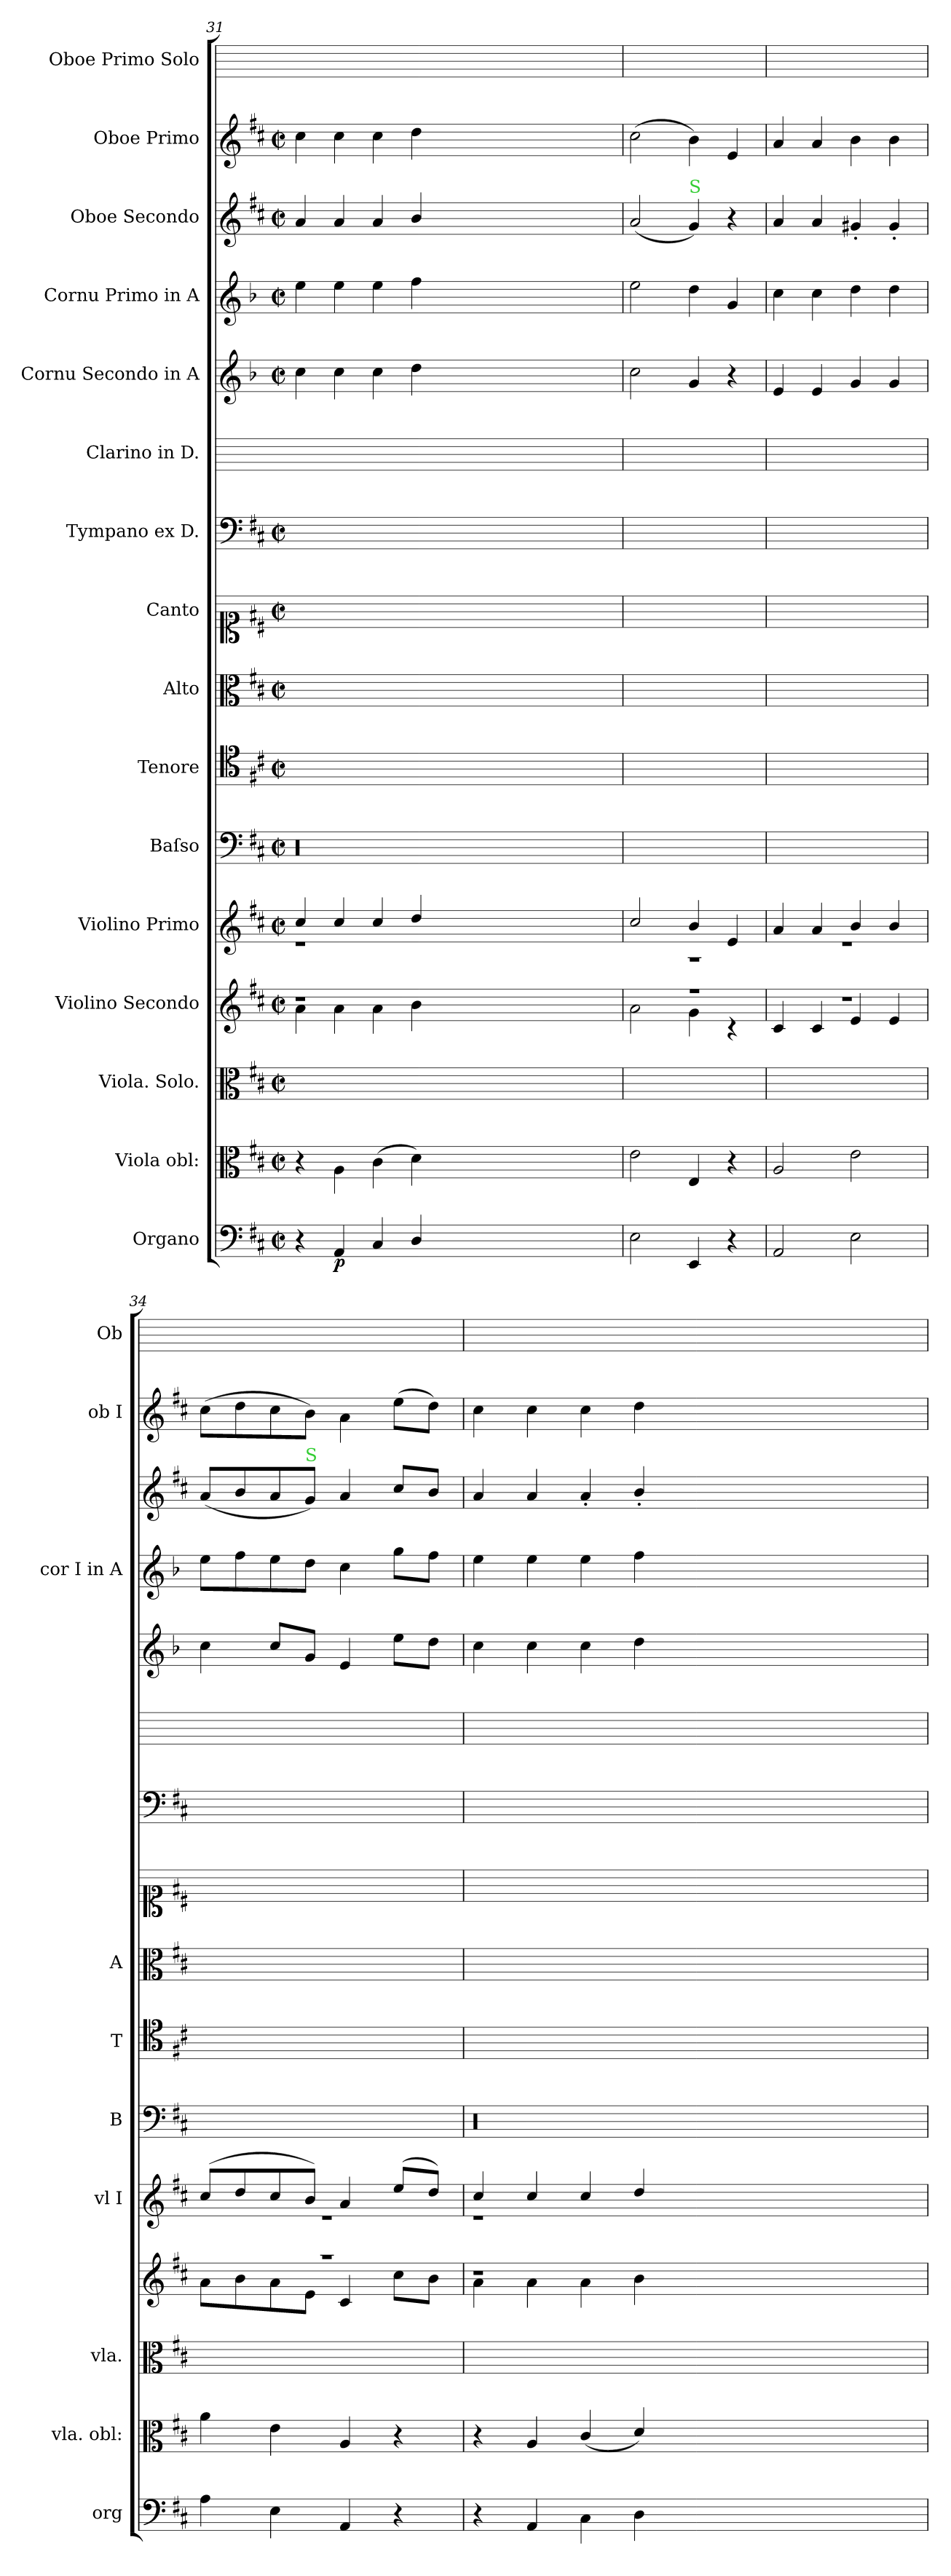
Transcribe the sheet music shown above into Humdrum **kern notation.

**kern	**dynam	**kern	**kern	**kern	**kern	**kern	**kern	**kern	**kern	**kern	**kern	**kern	**kern	**kern	**kern	**kern
*part16	*part16	*part15	*part14	*part13	*part12	*part11	*part10	*part9	*part8	*part7	*part6	*part5	*part4	*part3	*part2	*part1
*staff16	*staff16	*staff15	*staff14	*staff13	*staff12	*staff11	*staff10	*staff9	*staff8	*staff7	*staff6	*staff5	*staff4	*staff3	*staff2	*staff1
*I"Organo	*	*I"Viola obl:	*I"Viola. Solo.	*I"Violino Secondo	*I"Violino Primo	*I"Baſso	*I"Tenore	*I"Alto	*I"Canto	*I"Tympano ex D.	*I"Clarino in D.	*I"Cornu Secondo in A	*I"Cornu Primo in A	*I"Oboe Secondo	*I"Oboe Primo	*I"Oboe Primo Solo
*I'org	*	*I'vla. obl:	*I'vla.	*	*I'vl I	*I'B	*I'T	*I'A	*	*	*	*	*I'cor I in A	*	*I'ob I	*I'Ob
*clefF4	*	*clefC3	*clefC3	*clefG2	*clefG2	*clefF4	*clefC4	*clefC3	*clefC1	*clefF4	*	*clefG2	*clefG2	*clefG2	*clefG2	*
*	*	*	*	*	*	*	*	*	*	*	*	*ITrd2c3	*ITrd2c3	*	*	*
*k[f#c#]	*	*k[f#c#]	*k[f#c#]	*k[f#c#]	*k[f#c#]	*k[f#c#]	*k[f#c#]	*k[f#c#]	*k[f#c#]	*k[f#c#]	*	*k[f#c#]	*k[f#c#]	*k[f#c#]	*k[f#c#]	*
*D:	*	*D:	*D:	*D:	*D:	*D:	*D:	*D:	*D:	*D:	*	*D:	*D:	*D:	*D:	*
*M2/2	*	*M2/2	*M2/2	*M2/2	*M2/2	*M2/2	*M2/2	*M2/2	*M2/2	*M2/2	*	*M2/2	*M2/2	*M2/2	*M2/2	*
*met(c|)	*	*met(c|)	*met(c|)	*met(c|)	*met(c|)	*met(c|)	*met(c|)	*met(c|)	*met(c|)	*met(c|)	*	*met(c|)	*met(c|)	*met(c|)	*met(c|)	*
=31	=31	=31	=31	=31	=31	=31	=31	=31	=31	=31	=31	=31	=31	=31	=31	=31
*	*	*	*	*^	*^	*	*	*	*	*	*	*	*	*	*	*
4r	.	4r	1ryy	1r	4a!\	4cc#!/	1r	00r	1ryy	1ryy	1ryy	1ryy	1ryy	4a\	4cc#\	4a/	4cc#\	1ryy
!	!LO:DY:b	!	!	!	!	!	!	!	!	!	!	!	!	!	!	!	!	!
4AA/	p	4A\	.	.	4a!\	4cc#!/	.	.	.	.	.	.	.	4a\	4cc#\	4a/	4cc#\	.
4C#/	.	(4c#\	.	.	4a!\	4cc#!/	.	.	.	.	.	.	.	4a\	4cc#\	4a/	4cc#\	.
4D/	.	4d\)	.	.	4b!\	4dd!/	.	.	.	.	.	.	.	4b\	4dd\	4b/	4dd\	.
0.ryy	.	0.ryy	0.ryy	0.ryy	0.ryy	0.ryy	0.ryy	.	0.ryy	0.ryy	0.ryy	0.ryy	0.ryy	0.ryy	0.ryy	0.ryy	0.ryy	0.ryy
=32	=32	=32	=32	=32	=32	=32	=32	=32	=32	=32	=32	=32	=32	=32	=32	=32	=32	=32
2E\	.	2e\	1ryy	1r	2a!\	2cc#!/	1r	1ryy	1ryy	1ryy	1ryy	1ryy	1ryy	2a\	2cc#\	(2a/	(2cc#\	1ryy
!	!	!	!	!	!	!	!	!	!	!	!	!	!	!	!	!LO:TX:a:color=limegreen:t=S	!	!
4EE/	.	4E/	.	.	4g!\	4b!/	.	.	.	.	.	.	.	4e/	4b\	4g/)	4b\)	.
4r	.	4r	.	.	4r	4e!/	.	.	.	.	.	.	.	4r	4e/	4r	4e/	.
=33	=33	=33	=33	=33	=33	=33	=33	=33	=33	=33	=33	=33	=33	=33	=33	=33	=33	=33
2AA/	.	2A/	1ryy	1r	4c#!/	4a!/	1r	1ryy	1ryy	1ryy	1ryy	1ryy	1ryy	4c#/	4a\	4a/	4a/	1ryy
.	.	.	.	.	4c#!/	4a!/	.	.	.	.	.	.	.	4c#/	4a\	4a/	4a/	.
2E\	.	2e\	.	.	4e!/	4b!/	.	.	.	.	.	.	.	4e/	4b\	4g#X'/	4b\	.
.	.	.	.	.	4e!/	4b!/	.	.	.	.	.	.	.	4e/	4b\	4g#'/	4b\	.
=34	=34	=34	=34	=34	=34	=34	=34	=34	=34	=34	=34	=34	=34	=34	=34	=34	=34	=34
4A\	.	4a\	1ryy	1r	8a!\L	(<8cc#!/L	1r	1ryy	1ryy	1ryy	1ryy	1ryy	1ryy	4a\	8cc#\L	(8a/L	(8cc#\L	1ryy
.	.	.	.	.	8b!\	8dd!/	.	.	.	.	.	.	.	.	8dd\	8b/	8dd\	.
4E\	.	4e\	.	.	8a!\	8cc#!/	.	.	.	.	.	.	.	8a/L	8cc#\	8a/	8cc#\	.
!	!	!	!	!	!	!	!	!	!	!	!	!	!	!	!	!LO:TX:a:color=limegreen:t=S	!	!
.	.	.	.	.	8e!\J	8b!/J)	.	.	.	.	.	.	.	8e/J	8b\J	8g/J)	8b\J)	.
4AA/	.	4A/	.	.	4c#!/	4a!/	.	.	.	.	.	.	.	4c#/	4a\	4a/	4a\	.
4r	.	4r	.	.	8cc#!\L	(<8ee!/L	.	.	.	.	.	.	.	8cc#\L	8ee\L	8cc#/L	(8ee\L	.
.	.	.	.	.	8b!\J	8dd!/J)	.	.	.	.	.	.	.	8b\J	8dd\J	8b/J	8dd\J)	.
=35	=35	=35	=35	=35	=35	=35	=35	=35	=35	=35	=35	=35	=35	=35	=35	=35	=35	=35
4r	.	4r	1ryy	1r	4a!\	4cc#!/	1r	00r	1ryy	1ryy	1ryy	1ryy	1ryy	4a\	4cc#\	4a/	4cc#\	1ryy
4AA/	.	4A/	.	.	4a!\	4cc#!/	.	.	.	.	.	.	.	4a\	4cc#\	4a/	4cc#\	.
4C#\	.	(4c#/	.	.	4a!\	4cc#!/	.	.	.	.	.	.	.	4a\	4cc#\	4a'/	4cc#\	.
4D\	.	4d/)	.	.	4b!\	4dd!/	.	.	.	.	.	.	.	4b\	4dd\	4b'/	4dd\	.
0.ryy	.	0.ryy	0.ryy	0.ryy	0.ryy	0.ryy	0.ryy	.	0.ryy	0.ryy	0.ryy	0.ryy	0.ryy	0.ryy	0.ryy	0.ryy	0.ryy	0.ryy
*	*	*	*	*v	*v	*	*	*	*	*	*	*	*	*	*	*	*	*
*	*	*	*	*	*v	*v	*	*	*	*	*	*	*	*	*	*	*
=	=	=	=	=	=	=	=	=	=	=	=	=	=	=	=	=
*-	*-	*-	*-	*-	*-	*-	*-	*-	*-	*-	*-	*-	*-	*-	*-	*-
